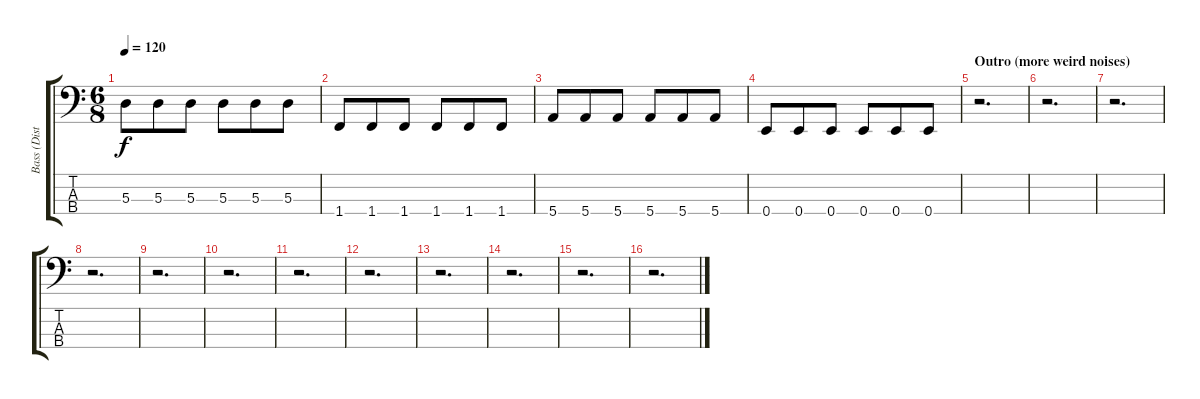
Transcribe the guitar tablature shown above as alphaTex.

\track ("Bass (Distorted)" "Bass (Dist") {instrument electricbassfinger}
\staff {score tabs}
\tuning (G2 D2 A1 E1) {hide}
\ts (6 8)
\tempo 120
\clef f4
\ks c
5.3.8{dy f} 5.3.8 5.3.8 5.3.8 5.3.8 5.3.8 |
1.4.8 1.4.8 1.4.8 1.4.8 1.4.8 1.4.8 |
5.4.8 5.4.8 5.4.8 5.4.8 5.4.8 5.4.8 |
0.4.8 0.4.8 0.4.8 0.4.8 0.4.8 0.4.8 |
\section ("" "Outro (more weird noises)")
r.2{d} |
r.2{d} |
r.2{d} |
r.2{d} |
r.2{d} |
r.2{d} |
r.2{d} |
r.2{d} |
r.2{d} |
r.2{d} |
r.2{d} |
r.2{d}
